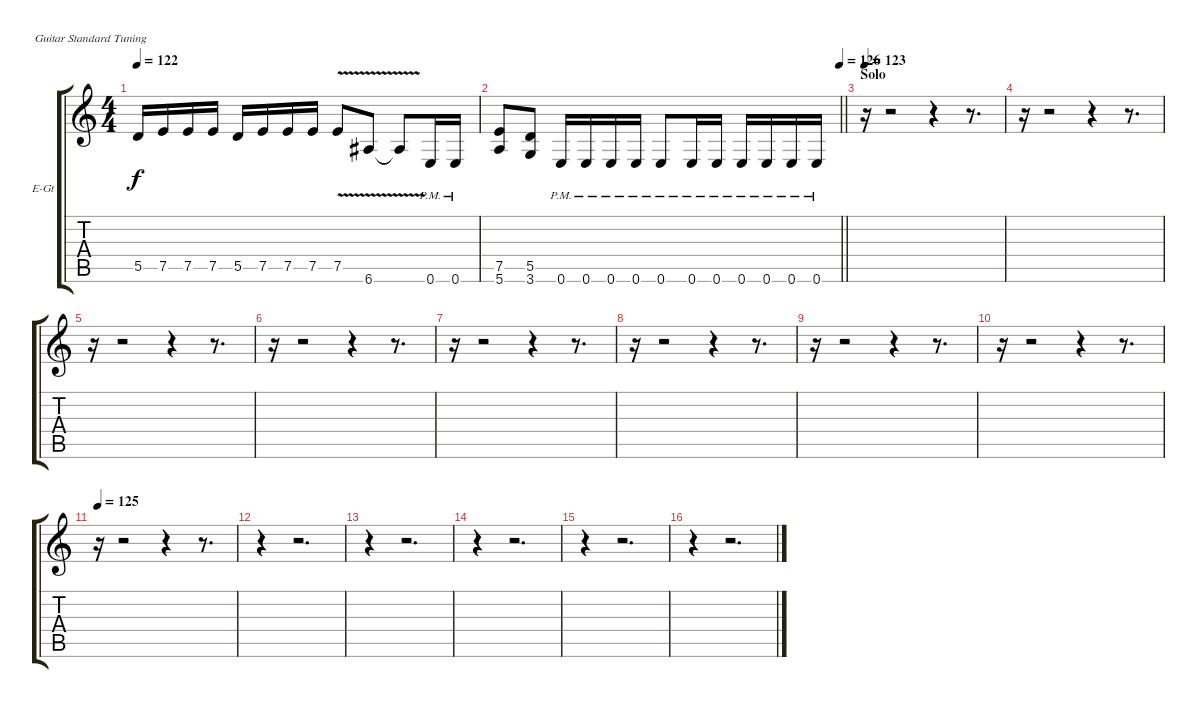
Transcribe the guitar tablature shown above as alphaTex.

\bracketExtendMode groupsimilarinstruments
\firstSystemTrackNameOrientation horizontal
\otherSystemsTrackNameOrientation horizontal
\track ("Kirk Hammett" "E-Gt") {instrument distortionguitar}
\staff {score tabs}
\tuning (E4 B3 G3 D3 A2 E2)
\ts (4 4)
\tempo 122
\clef g2
\ks c
5.5.16{dy f} 7.5.16 7.5.16 7.5.16 5.5.16 7.5.16 7.5.16 7.5.16 7.5{v}.8 6.6{v}.8 6.6{v t}.8 0.6{pm}.16 0.6{pm}.16 |
\tempo (126 1)
\barLineRight lightlight
(7.5 5.6).8 (5.5 3.6).8 0.6{pm}.16 0.6{pm}.16 0.6{pm}.16 0.6{pm}.16 0.6{pm}.8 0.6{pm}.16 0.6{pm}.16 0.6{pm}.16 0.6{pm}.16 0.6{pm}.16 0.6{pm}.16 |
\section ("" "Solo")
\tempo 123
r.16 r.2 r.4 r.8{d} |
r.16 r.2 r.4 r.8{d} |
r.16 r.2 r.4 r.8{d} |
r.16 r.2 r.4 r.8{d} |
r.16 r.2 r.4 r.8{d} |
r.16 r.2 r.4 r.8{d} |
r.16 r.2 r.4 r.8{d} |
r.16 r.2 r.4 r.8{d} |
\tempo 125
r.16 r.2 r.4 r.8{d} |
r.4 r.2{d} |
r.4 r.2{d} |
r.4 r.2{d} |
r.4 r.2{d} |
r.4 r.2{d}
